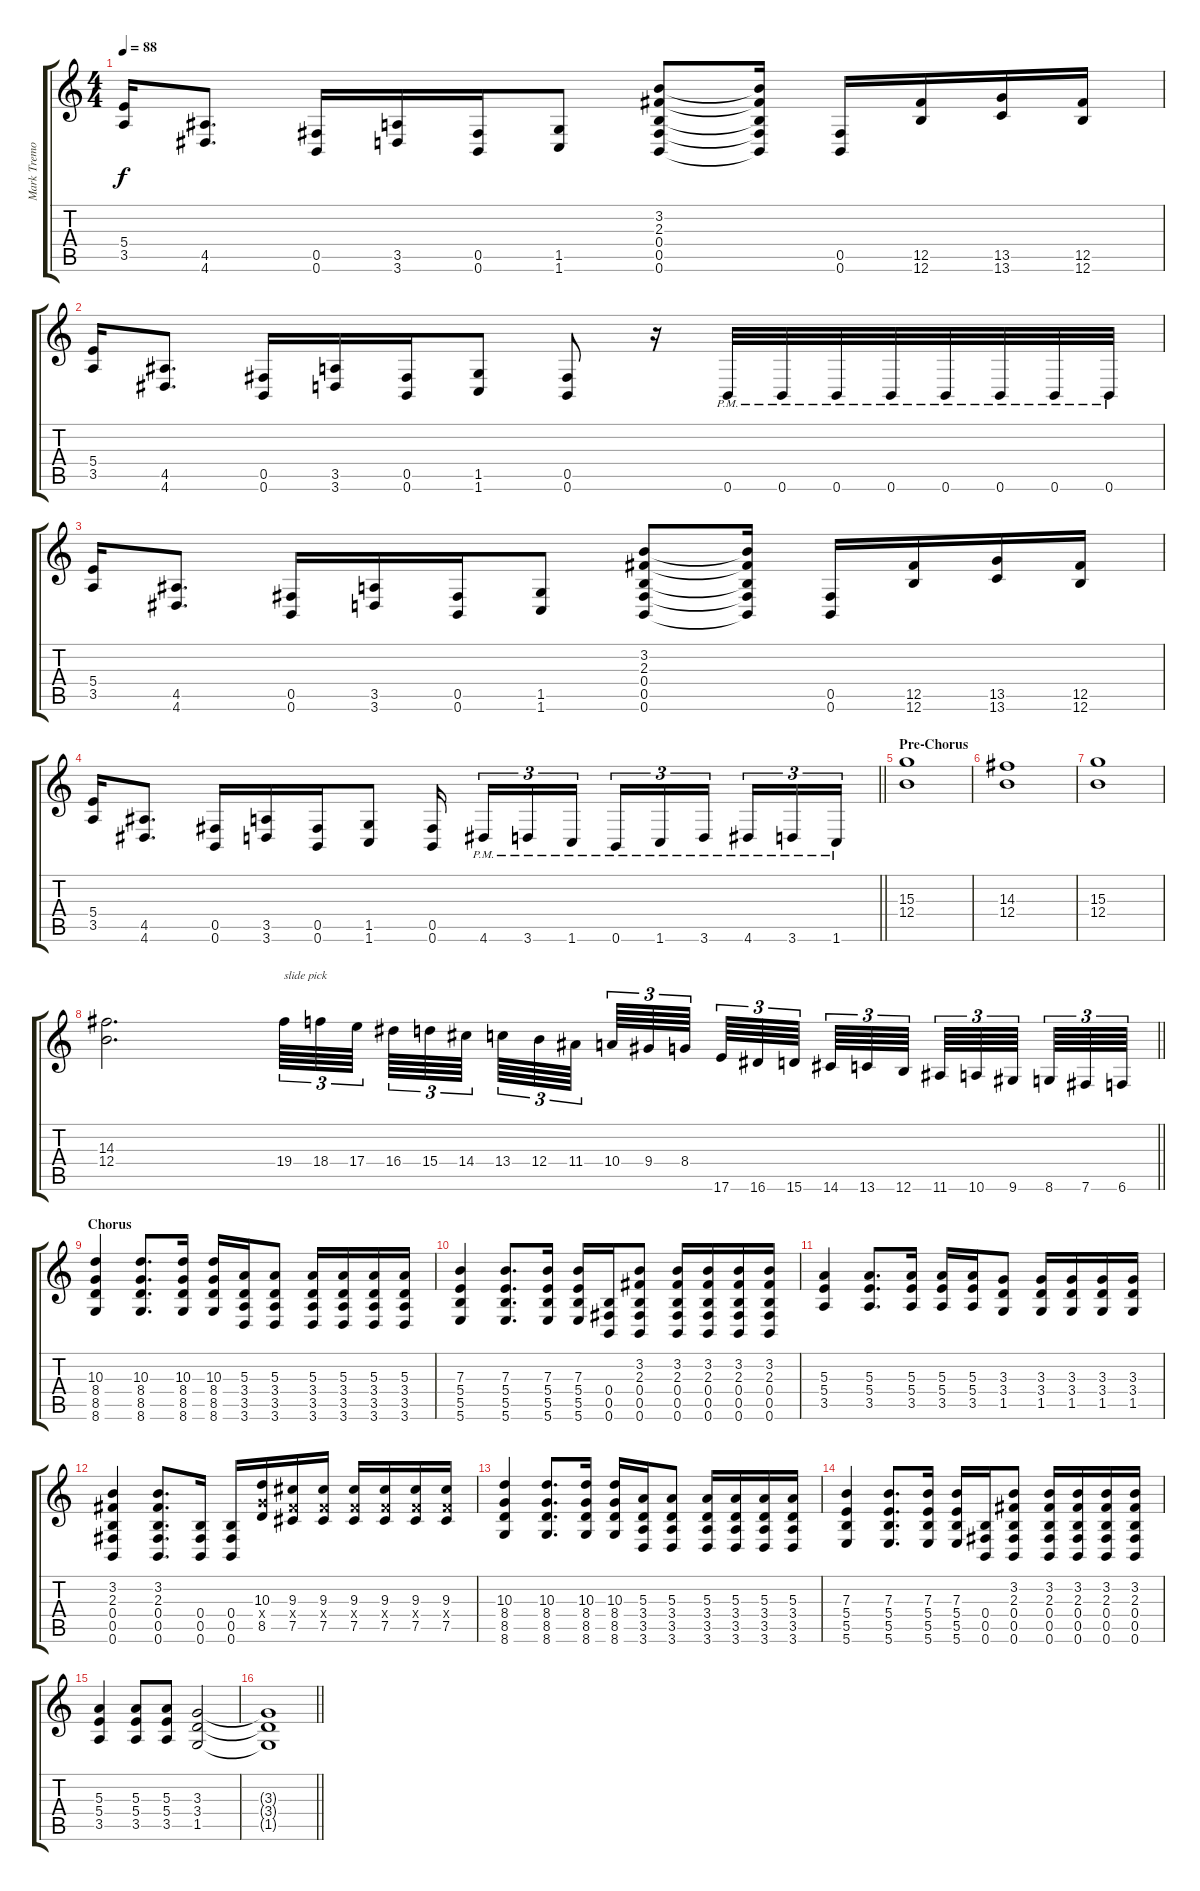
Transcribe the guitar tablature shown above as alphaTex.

\track ("Mark Tremonti" "Mark Tremo") {instrument distortionguitar}
\staff {score tabs}
\tuning (Db4 Ab3 E3 B2 Gb2 B1) {hide}
\ts (4 4)
\tempo 88
\clef g2
\ks c
(5.4 3.5).16{dy f} (4.5 4.6).8{d} (0.5 0.6).16 (3.5 3.6).16 (0.5 0.6).16 (1.5 1.6).8 (3.2 2.3 0.4 0.5 0.6).8 (3.2{t} 2.3{t} 0.4{t} 0.5{t} 0.6{t}).16 (0.5 0.6).16 (12.5 12.6).16 (13.5 13.6).16 (12.5 12.6).16 |
(5.4 3.5).16 (4.5 4.6).8{d} (0.5 0.6).16 (3.5 3.6).16 (0.5 0.6).16 (1.5 1.6).8 (0.5 0.6).8 r.16 0.6{pm}.32 0.6{pm}.32 0.6{pm}.32 0.6{pm}.32 0.6{pm}.32 0.6{pm}.32 0.6{pm}.32 0.6{pm}.32 |
(5.4 3.5).16 (4.5 4.6).8{d} (0.5 0.6).16 (3.5 3.6).16 (0.5 0.6).16 (1.5 1.6).8 (3.2 2.3 0.4 0.5 0.6).8 (3.2{t} 2.3{t} 0.4{t} 0.5{t} 0.6{t}).16 (0.5 0.6).16 (12.5 12.6).16 (13.5 13.6).16 (12.5 12.6).16 |
\barLineRight lightlight
(5.4 3.5).16 (4.5 4.6).8{d} (0.5 0.6).16 (3.5 3.6).16 (0.5 0.6).16 (1.5 1.6).8 (0.5 0.6).16{beam splitsecondary} 4.6{pm}.16{tu (3 2)} 3.6{pm}.16{tu (3 2)} 1.6{pm}.16{tu (3 2)} 0.6{pm}.16{tu (3 2)} 1.6{pm}.16{tu (3 2)} 3.6{pm}.16{tu (3 2) beam splitsecondary} 4.6{pm}.16{tu (3 2)} 3.6{pm}.16{tu (3 2)} 1.6{pm}.16{tu (3 2)} |
\section ("" "Pre-Chorus")
(15.3 12.4).1 |
(14.3 12.4).1 |
(15.3 12.4).1 |
\barLineRight lightlight
(14.3 12.4).2{d} 19.4.64{tu (3 2) txt "slide pick" instrument guitarfretnoise} 18.4.64{tu (3 2)} 17.4.64{tu (3 2) beam splitsecondary} 16.4.64{tu (3 2)} 15.4.64{tu (3 2)} 14.4.64{tu (3 2) beam splitsecondary} 13.4.64{tu (3 2)} 12.4.64{tu (3 2)} 11.4.64{tu (3 2) beam splitsecondary} 10.4.64{tu (3 2)} 9.4.64{tu (3 2)} 8.4.64{tu (3 2) beam splitsecondary} 17.6.64{tu (3 2)} 16.6.64{tu (3 2)} 15.6.64{tu (3 2) beam splitsecondary} 14.6.64{tu (3 2)} 13.6.64{tu (3 2)} 12.6.64{tu (3 2) beam splitsecondary} 11.6.64{tu (3 2)} 10.6.64{tu (3 2)} 9.6.64{tu (3 2) beam splitsecondary} 8.6.64{tu (3 2)} 7.6.64{tu (3 2)} 6.6.64{tu (3 2)} |
\section ("" "Chorus")
(10.3 8.4 8.5 8.6).4{instrument distortionguitar} (10.3 8.4 8.5 8.6).8{d} (10.3 8.4 8.5 8.6).16 (10.3 8.4 8.5 8.6).16 (5.3 3.4 3.5 3.6).16 (5.3 3.4 3.5 3.6).8 (5.3 3.4 3.5 3.6).16 (5.3 3.4 3.5 3.6).16 (5.3 3.4 3.5 3.6).16 (5.3 3.4 3.5 3.6).16 |
(7.3 5.4 5.5 5.6).4 (7.3 5.4 5.5 5.6).8{d} (7.3 5.4 5.5 5.6).16 (7.3 5.4 5.5 5.6).16 (0.4 0.5 0.6).16 (3.2 2.3 0.4 0.5 0.6).8 (3.2 2.3 0.4 0.5 0.6).16 (3.2 2.3 0.4 0.5 0.6).16 (3.2 2.3 0.4 0.5 0.6).16 (3.2 2.3 0.4 0.5 0.6).16 |
(5.3 5.4 3.5).4 (5.3 5.4 3.5).8{d} (5.3 5.4 3.5).16 (5.3 5.4 3.5).16 (5.3 5.4 3.5).16 (3.3 3.4 1.5).8 (3.3 3.4 1.5).16 (3.3 3.4 1.5).16 (3.3 3.4 1.5).16 (3.3 3.4 1.5).16 |
(3.2 2.3 0.4 0.5 0.6).4 (3.2 2.3 0.4 0.5 0.6).8{d} (0.4 0.5 0.6).16 (0.4 0.5 0.6).16 (10.3 8.4{x} 8.5).16 (9.3 7.4{x} 7.5).16 (9.3 7.4{x} 7.5).16 (9.3 7.4{x} 7.5).16 (9.3 7.4{x} 7.5).16 (9.3 7.4{x} 7.5).16 (9.3 7.4{x} 7.5).16 |
(10.3 8.4 8.5 8.6).4 (10.3 8.4 8.5 8.6).8{d} (10.3 8.4 8.5 8.6).16 (10.3 8.4 8.5 8.6).16 (5.3 3.4 3.5 3.6).16 (5.3 3.4 3.5 3.6).8 (5.3 3.4 3.5 3.6).16 (5.3 3.4 3.5 3.6).16 (5.3 3.4 3.5 3.6).16 (5.3 3.4 3.5 3.6).16 |
(7.3 5.4 5.5 5.6).4 (7.3 5.4 5.5 5.6).8{d} (7.3 5.4 5.5 5.6).16 (7.3 5.4 5.5 5.6).16 (0.4 0.5 0.6).16 (3.2 2.3 0.4 0.5 0.6).8 (3.2 2.3 0.4 0.5 0.6).16 (3.2 2.3 0.4 0.5 0.6).16 (3.2 2.3 0.4 0.5 0.6).16 (3.2 2.3 0.4 0.5 0.6).16 |
(5.3 5.4 3.5).4 (5.3 5.4 3.5).8 (5.3 5.4 3.5).8 (3.3 3.4 1.5).2 |
\barLineRight lightlight
(3.3{t} 3.4{t} 1.5{t}).1
